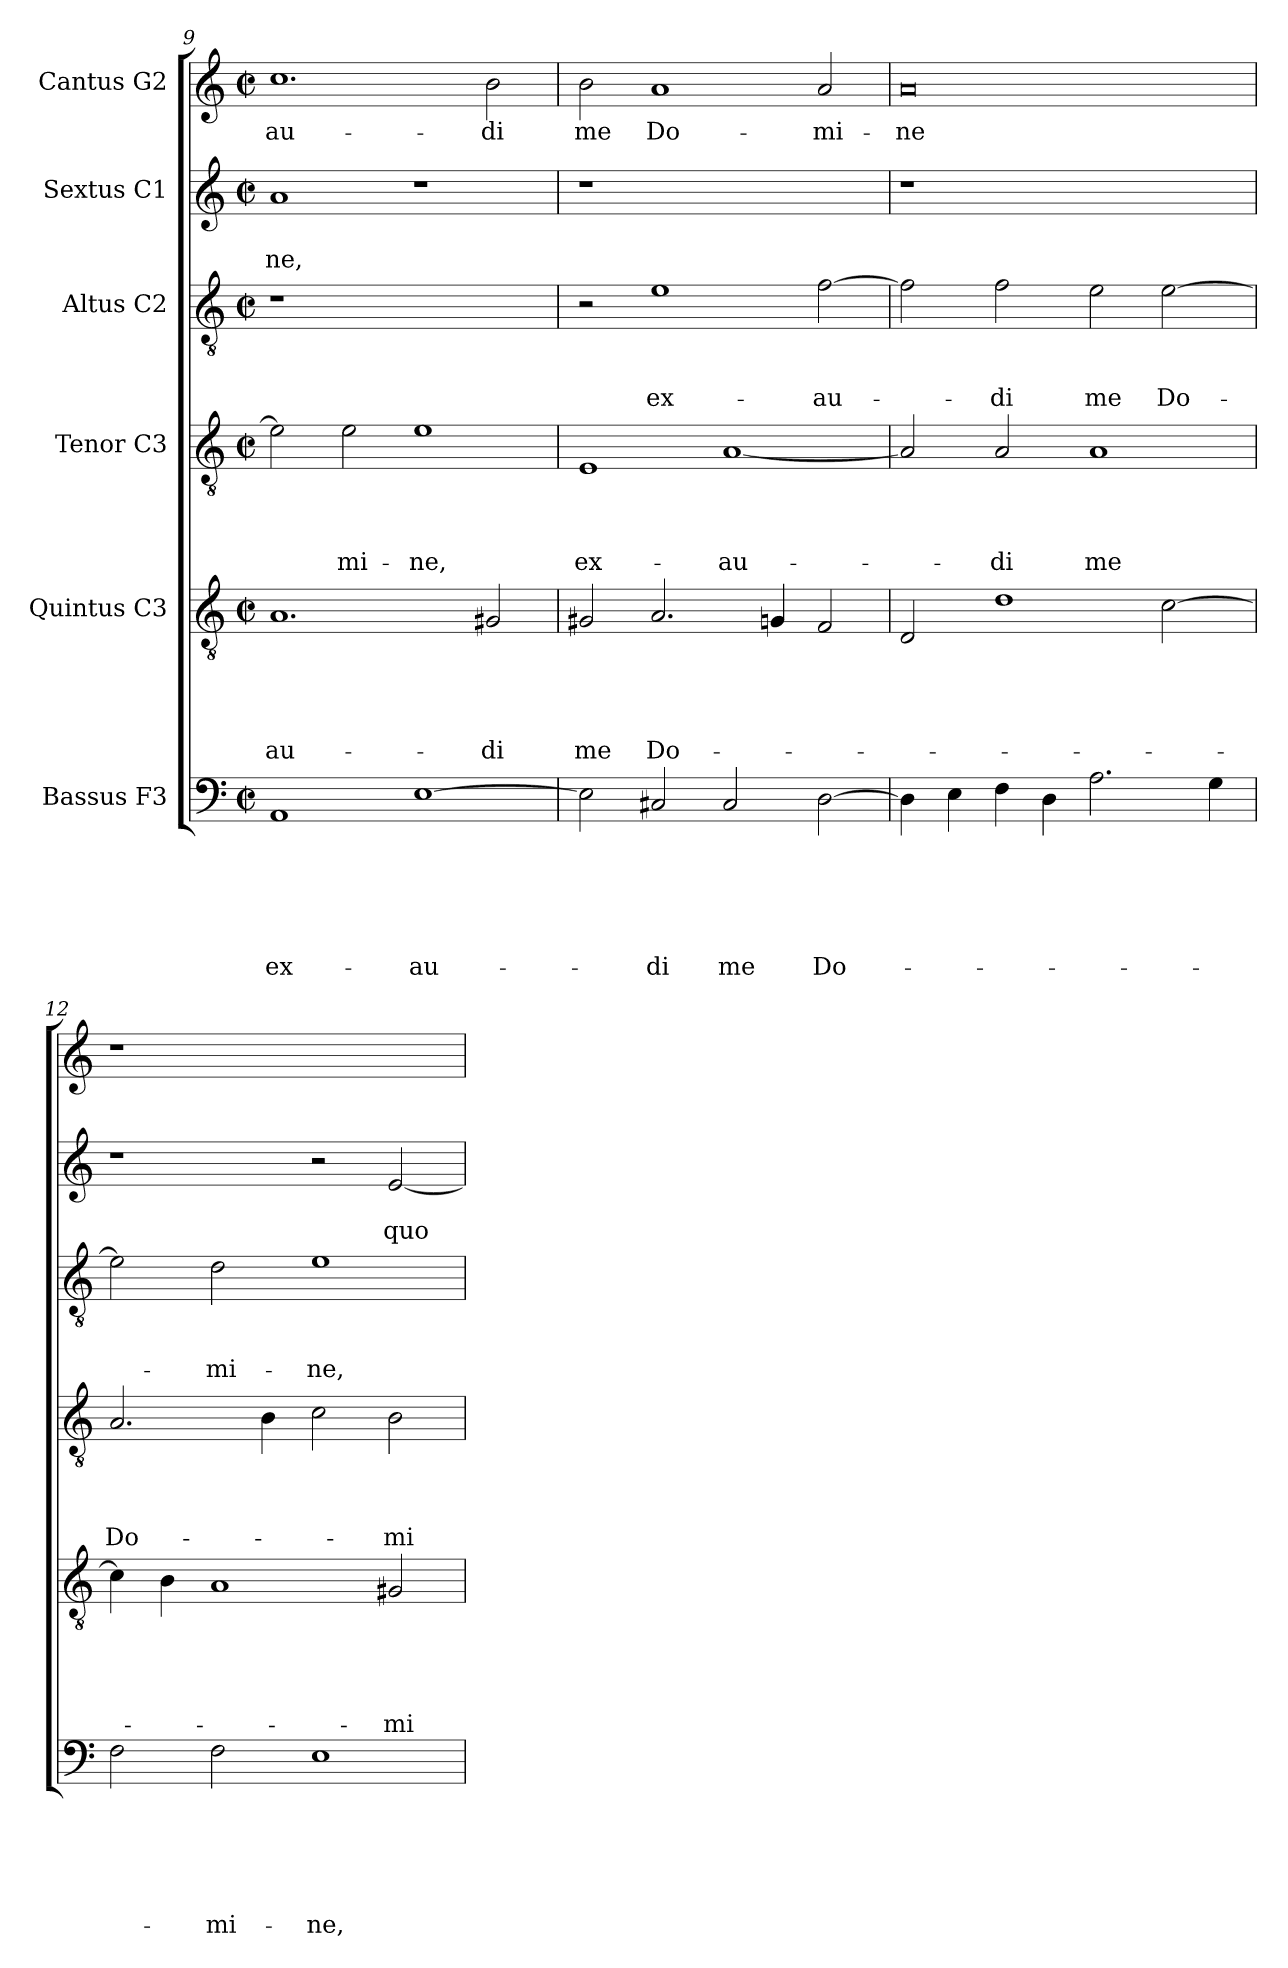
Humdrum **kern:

**kern	**text	**text	**text	**text	**text	**text	**kern	**text	**text	**text	**text	**text	**kern	**text	**text	**text	**text	**kern	**text	**text	**text	**kern	**text	**text	**kern	**text
*part6	*part6	*part6	*part6	*part6	*part6	*part6	*part5	*part5	*part5	*part5	*part5	*part5	*part4	*part4	*part4	*part4	*part4	*part3	*part3	*part3	*part3	*part2	*part2	*part2	*part1	*part1
*staff6	*staff6	*staff6	*staff6	*staff6	*staff6	*staff6	*staff5	*staff5	*staff5	*staff5	*staff5	*staff5	*staff4	*staff4	*staff4	*staff4	*staff4	*staff3	*staff3	*staff3	*staff3	*staff2	*staff2	*staff2	*staff1	*staff1
*I"Bassus F3	*	*	*	*	*	*	*I"Quintus C3	*	*	*	*	*	*I"Tenor C3	*	*	*	*	*I"Altus C2	*	*	*	*I"Sextus C1	*	*	*I"Cantus G2	*
*clefF4	*	*	*	*	*	*	*clefGv2	*	*	*	*	*	*clefGv2	*	*	*	*	*clefGv2	*	*	*	*clefG2	*	*	*clefG2	*
*k[]	*	*	*	*	*	*	*k[]	*	*	*	*	*	*k[]	*	*	*	*	*k[]	*	*	*	*k[]	*	*	*k[]	*
*C:	*	*	*	*	*	*	*C:	*	*	*	*	*	*C:	*	*	*	*	*C:	*	*	*	*C:	*	*	*C:	*
*M2/2	*	*	*	*	*	*	*M2/2	*	*	*	*	*	*M2/2	*	*	*	*	*M2/2	*	*	*	*M2/2	*	*	*M2/2	*
*met(c|)	*	*	*	*	*	*	*met(c|)	*	*	*	*	*	*met(c|)	*	*	*	*	*met(c|)	*	*	*	*met(c|)	*	*	*met(c|)	*
=9	=9	=9	=9	=9	=9	=9	=9	=9	=9	=9	=9	=9	=9	=9	=9	=9	=9	=9	=9	=9	=9	=9	=9	=9	=9	=9
!	!	!	!	!	!	!LO:LY:b	!	!	!	!	!	!LO:LY:b	!	!	!	!	!	!LO:N:vis=1	!	!	!	!	!	!LO:LY:b	!	!LO:LY:b
1AA	.	.	.	.	.	ex-	1.A	.	.	.	.	-au-	2e\]	.	.	.	.	1r	.	.	.	1a	.	-ne,	1.cc	-au-
!	!	!	!	!	!	!	!	!	!	!	!	!	!	!	!	!	!LO:LY:b	!	!	!	!	!	!	!	!	!
.	.	.	.	.	.	.	.	.	.	.	.	.	2e\	.	.	.	-mi-	.	.	.	.	.	.	.	.	.
!	!	!	!	!	!	!LO:LY:b	!	!	!	!	!	!	!	!	!	!	!LO:LY:b	!	!	!	!	!	!	!	!	!
[1E	.	.	.	.	.	-au-	.	.	.	.	.	.	1e	.	.	.	-ne,	1ryy	.	.	.	1r	.	.	.	.
!	!	!	!	!	!	!	!	!	!	!	!	!LO:LY:b	!	!	!	!	!	!	!	!	!	!	!	!	!	!LO:LY:b
.	.	.	.	.	.	.	2G#X/	.	.	.	.	-di	.	.	.	.	.	.	.	.	.	.	.	.	2b\	-di
=10	=10	=10	=10	=10	=10	=10	=10	=10	=10	=10	=10	=10	=10	=10	=10	=10	=10	=10	=10	=10	=10	=10	=10	=10	=10	=10
!	!	!	!	!	!	!	!	!	!	!	!	!LO:LY:b	!	!	!	!	!LO:LY:b	!	!	!	!	!	!	!	!	!LO:LY:b
2E\]	.	.	.	.	.	.	2G#X/	.	.	.	.	me	1E	.	.	.	ex-	2r	.	.	.	1r	.	.	2b\	me
!	!	!	!	!	!	!LO:LY:b	!	!	!	!	!	!LO:LY:b	!	!	!	!	!	!	!	!	!LO:LY:b	!	!	!	!	!LO:LY:b
2C#X/	.	.	.	.	.	-di	2.A/	.	.	.	.	Do-	.	.	.	.	.	1e	.	.	ex-	.	.	.	1a	Do-
!	!	!	!	!	!	!LO:LY:b	!	!	!	!	!	!	!	!	!	!	!LO:LY:b	!	!	!	!	!	!	!	!	!
2C#/	.	.	.	.	.	me	.	.	.	.	.	.	[1A	.	.	.	-au-	.	.	.	.	1ryy	.	.	.	.
.	.	.	.	.	.	.	4Gn/	.	.	.	.	.	.	.	.	.	.	.	.	.	.	.	.	.	.	.
!	!	!	!	!	!	!LO:LY:b	!	!	!	!	!	!	!	!	!	!	!	!	!	!	!LO:LY:b	!	!	!	!	!LO:LY:b
[2D\	.	.	.	.	.	Do-	2F/	.	.	.	.	.	.	.	.	.	.	[2f\	.	.	-au-	.	.	.	2a/	-mi-
!!LO:PB:g=z
=11	=11	=11	=11	=11	=11	=11	=11	=11	=11	=11	=11	=11	=11	=11	=11	=11	=11	=11	=11	=11	=11	=11	=11	=11	=11	=11
!	!	!	!	!	!	!	!	!	!	!	!	!	!	!	!	!	!	!	!	!	!	!	!	!	!	!LO:LY:b
4D\]	.	.	.	.	.	.	2D/	.	.	.	.	.	2A/]	.	.	.	.	2f\]	.	.	.	1r	.	.	0a	-ne
4E\	.	.	.	.	.	.	.	.	.	.	.	.	.	.	.	.	.	.	.	.	.	.	.	.	.	.
!	!	!	!	!	!	!	!	!	!	!	!	!	!	!	!	!	!LO:LY:b	!	!	!	!LO:LY:b	!	!	!	!	!
4F\	.	.	.	.	.	.	1d	.	.	.	.	.	2A/	.	.	.	-di	2f\	.	.	-di	.	.	.	.	.
4D\	.	.	.	.	.	.	.	.	.	.	.	.	.	.	.	.	.	.	.	.	.	.	.	.	.	.
!	!	!	!	!	!	!	!	!	!	!	!	!	!	!	!	!	!LO:LY:b	!	!	!	!LO:LY:b	!	!	!	!	!
2.A\	.	.	.	.	.	.	.	.	.	.	.	.	1A	.	.	.	me	2e\	.	.	me	1ryy	.	.	.	.
!	!	!	!	!	!	!	!	!	!	!	!	!	!	!	!	!	!	!	!	!	!LO:LY:b	!	!	!	!	!
.	.	.	.	.	.	.	[2c\	.	.	.	.	.	.	.	.	.	.	[2e\	.	.	Do-	.	.	.	.	.
4G\	.	.	.	.	.	.	.	.	.	.	.	.	.	.	.	.	.	.	.	.	.	.	.	.	.	.
=12	=12	=12	=12	=12	=12	=12	=12	=12	=12	=12	=12	=12	=12	=12	=12	=12	=12	=12	=12	=12	=12	=12	=12	=12	=12	=12
!	!	!	!	!	!	!	!	!	!	!	!	!	!	!	!	!	!LO:LY:b	!	!	!	!	!	!	!	!	!
2F\	.	.	.	.	.	.	4c\]	.	.	.	.	.	2.A/	.	.	.	Do-	2e\]	.	.	.	1r	.	.	1r	.
.	.	.	.	.	.	.	4B\	.	.	.	.	.	.	.	.	.	.	.	.	.	.	.	.	.	.	.
!	!	!	!	!	!	!LO:LY:b	!	!	!	!	!	!	!	!	!	!	!	!	!	!	!LO:LY:b	!	!	!	!	!
2F\	.	.	.	.	.	-mi-	1A	.	.	.	.	.	.	.	.	.	.	2d\	.	.	-mi-	.	.	.	.	.
.	.	.	.	.	.	.	.	.	.	.	.	.	4B\	.	.	.	.	.	.	.	.	.	.	.	.	.
!	!	!	!	!	!	!LO:LY:b	!	!	!	!	!	!	!	!	!	!	!	!	!	!	!LO:LY:b	!	!	!	!	!
1E	.	.	.	.	.	-ne,	.	.	.	.	.	.	2c\	.	.	.	.	1e	.	.	-ne,	2r	.	.	1ryy	.
!	!	!	!	!	!	!	!	!	!	!	!	!LO:LY:b	!	!	!	!	!LO:LY:b	!	!	!	!	!	!	!LO:LY:b	!	!
.	.	.	.	.	.	.	2G#X/	.	.	.	.	-mi-	2B\	.	.	.	-mi-	.	.	.	.	[2e/	.	quo-	.	.
=	=	=	=	=	=	=	=	=	=	=	=	=	=	=	=	=	=	=	=	=	=	=	=	=	=	=
*-	*-	*-	*-	*-	*-	*-	*-	*-	*-	*-	*-	*-	*-	*-	*-	*-	*-	*-	*-	*-	*-	*-	*-	*-	*-	*-
